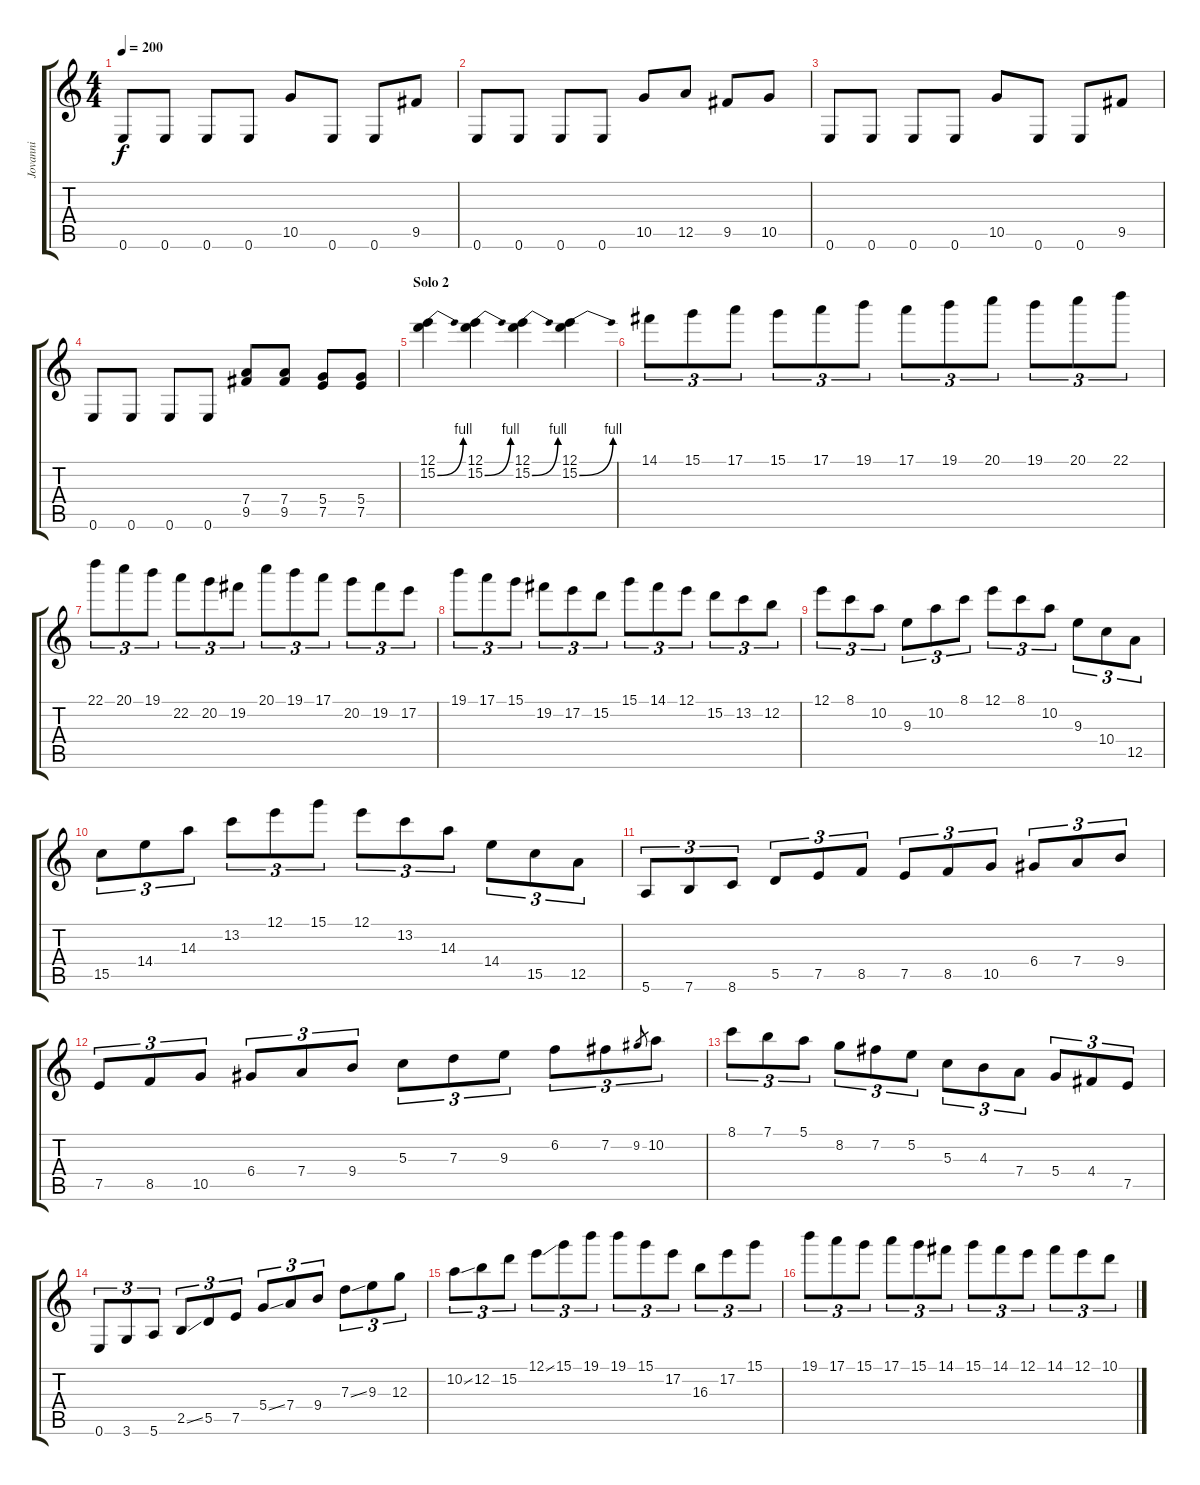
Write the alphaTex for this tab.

\track ("Jovanni" "Jovanni") {instrument distortionguitar}
\staff {score tabs}
\tuning (E4 B3 G3 D3 A2 E2) {hide}
\ts (4 4)
\tempo 200
\clef g2
\ks c
0.6.8{dy f} 0.6.8 0.6.8 0.6.8 10.5.8 0.6.8 0.6.8 9.5.8 |
0.6.8 0.6.8 0.6.8 0.6.8 10.5.8 12.5.8 9.5.8 10.5.8 |
0.6.8 0.6.8 0.6.8 0.6.8 10.5.8 0.6.8 0.6.8 9.5.8 |
0.6.8 0.6.8 0.6.8 0.6.8 (7.4 9.5).8 (7.4 9.5).8 (5.4 7.5).8 (5.4 7.5).8 |
\section ("" "Solo 2")
(12.1 15.2{be (bend 0 0 60 4)}).4 (12.1 15.2{be (bend 0 0 60 4)}).4 (12.1 15.2{be (bend 0 0 60 4)}).4 (12.1 15.2{be (bend 0 0 60 4)}).4 |
14.1.8{tu (3 2)} 15.1.8{tu (3 2)} 17.1.8{tu (3 2)} 15.1.8{tu (3 2)} 17.1.8{tu (3 2)} 19.1.8{tu (3 2)} 17.1.8{tu (3 2)} 19.1.8{tu (3 2)} 20.1.8{tu (3 2)} 19.1.8{tu (3 2)} 20.1.8{tu (3 2)} 22.1.8{tu (3 2)} |
22.1.8{tu (3 2)} 20.1.8{tu (3 2)} 19.1.8{tu (3 2)} 22.2.8{tu (3 2)} 20.2.8{tu (3 2)} 19.2.8{tu (3 2)} 20.1.8{tu (3 2)} 19.1.8{tu (3 2)} 17.1.8{tu (3 2)} 20.2.8{tu (3 2)} 19.2.8{tu (3 2)} 17.2.8{tu (3 2)} |
19.1.8{tu (3 2)} 17.1.8{tu (3 2)} 15.1.8{tu (3 2)} 19.2.8{tu (3 2)} 17.2.8{tu (3 2)} 15.2.8{tu (3 2)} 15.1.8{tu (3 2)} 14.1.8{tu (3 2)} 12.1.8{tu (3 2)} 15.2.8{tu (3 2)} 13.2.8{tu (3 2)} 12.2.8{tu (3 2)} |
12.1.8{tu (3 2)} 8.1.8{tu (3 2)} 10.2.8{tu (3 2)} 9.3.8{tu (3 2)} 10.2.8{tu (3 2)} 8.1.8{tu (3 2)} 12.1.8{tu (3 2)} 8.1.8{tu (3 2)} 10.2.8{tu (3 2)} 9.3.8{tu (3 2)} 10.4.8{tu (3 2)} 12.5.8{tu (3 2)} |
15.5.8{tu (3 2)} 14.4.8{tu (3 2)} 14.3.8{tu (3 2)} 13.2.8{tu (3 2)} 12.1.8{tu (3 2)} 15.1.8{tu (3 2)} 12.1.8{tu (3 2)} 13.2.8{tu (3 2)} 14.3.8{tu (3 2)} 14.4.8{tu (3 2)} 15.5.8{tu (3 2)} 12.5.8{tu (3 2)} |
5.6.8{tu (3 2)} 7.6.8{tu (3 2)} 8.6.8{tu (3 2)} 5.5.8{tu (3 2)} 7.5.8{tu (3 2)} 8.5.8{tu (3 2)} 7.5.8{tu (3 2)} 8.5.8{tu (3 2)} 10.5.8{tu (3 2)} 6.4.8{tu (3 2)} 7.4.8{tu (3 2)} 9.4.8{tu (3 2)} |
7.5.8{tu (3 2)} 8.5.8{tu (3 2)} 10.5.8{tu (3 2)} 6.4.8{tu (3 2)} 7.4.8{tu (3 2)} 9.4.8{tu (3 2)} 5.3.8{tu (3 2)} 7.3.8{tu (3 2)} 9.3.8{tu (3 2)} 6.2.8{tu (3 2)} 7.2.8{tu (3 2)} 9.2.8{gr} 10.2.8{tu (3 2)} |
8.1.8{tu (3 2)} 7.1.8{tu (3 2)} 5.1.8{tu (3 2)} 8.2.8{tu (3 2)} 7.2.8{tu (3 2)} 5.2.8{tu (3 2)} 5.3.8{tu (3 2)} 4.3.8{tu (3 2)} 7.4.8{tu (3 2)} 5.4.8{tu (3 2)} 4.4.8{tu (3 2)} 7.5.8{tu (3 2)} |
0.6.8{tu (3 2)} 3.6.8{tu (3 2)} 5.6.8{tu (3 2)} 2.5{ss}.8{tu (3 2)} 5.5.8{tu (3 2)} 7.5.8{tu (3 2)} 5.4{ss}.8{tu (3 2)} 7.4.8{tu (3 2)} 9.4.8{tu (3 2)} 7.3{ss}.8{tu (3 2)} 9.3.8{tu (3 2)} 12.3.8{tu (3 2)} |
10.2{ss}.8{tu (3 2)} 12.2.8{tu (3 2)} 15.2.8{tu (3 2)} 12.1{ss}.8{tu (3 2)} 15.1.8{tu (3 2)} 19.1.8{tu (3 2)} 19.1.8{tu (3 2)} 15.1.8{tu (3 2)} 17.2.8{tu (3 2)} 16.3.8{tu (3 2)} 17.2.8{tu (3 2)} 15.1.8{tu (3 2)} |
19.1.8{tu (3 2)} 17.1.8{tu (3 2)} 15.1.8{tu (3 2)} 17.1.8{tu (3 2)} 15.1.8{tu (3 2)} 14.1.8{tu (3 2)} 15.1.8{tu (3 2)} 14.1.8{tu (3 2)} 12.1.8{tu (3 2)} 14.1.8{tu (3 2)} 12.1.8{tu (3 2)} 10.1.8{tu (3 2)}
